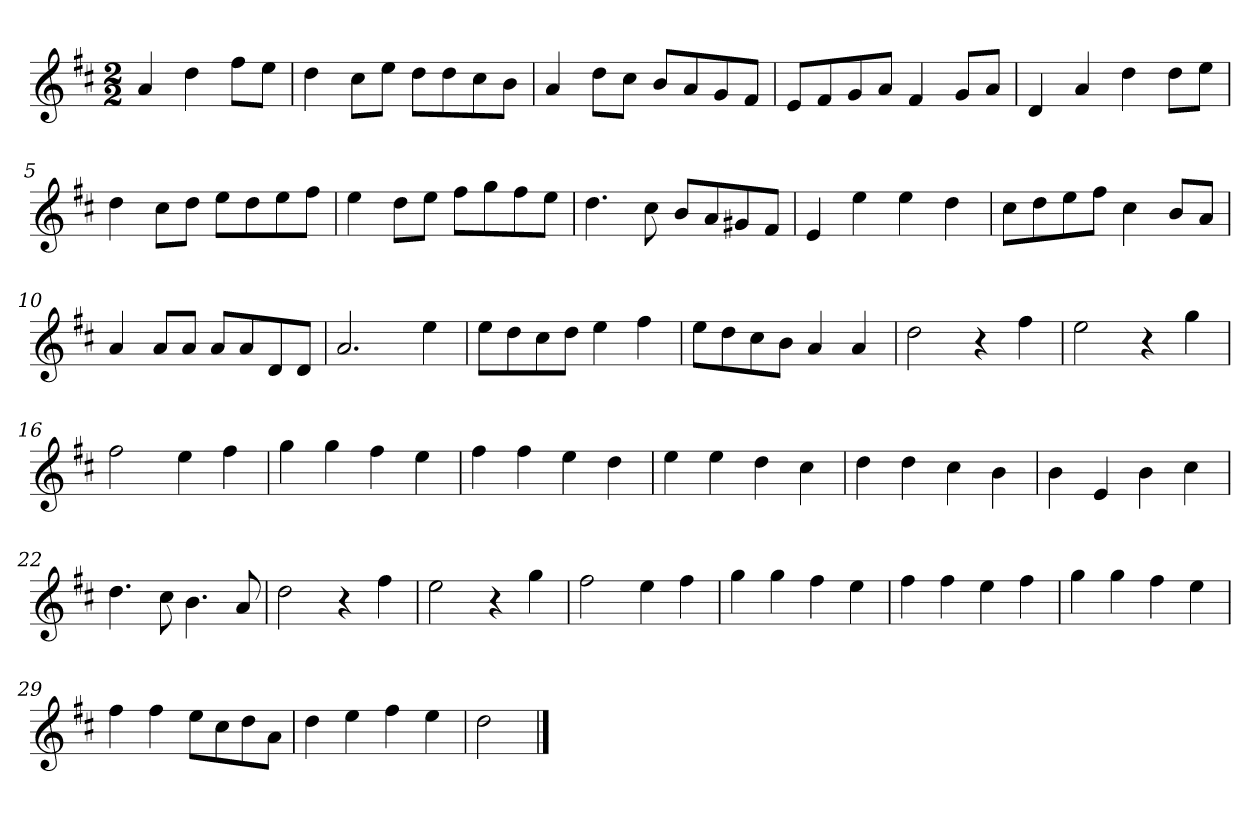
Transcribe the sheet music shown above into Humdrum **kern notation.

**kern
*part1
*staff1
*k[f#c#]
*M2/2
*MM120
=
4a
4dd
8ff#L
8eeJ
=1
4dd
8cc#L
8eeJ
8ddL
8dd
8cc#
8bJ
=2
4a
8ddL
8cc#J
8bL
8a
8g
8f#J
=3
8eL
8f#
8g
8aJ
4f#
8gL
8aJ
=4
4d
4a
4dd
8ddL
8eeJ
=5
4dd
8cc#L
8ddJ
8eeL
8dd
8ee
8ff#J
=6
4ee
8ddL
8eeJ
8ff#L
8gg
8ff#
8eeJ
=7
4.dd
8cc#
8bL
8a
8g#X
8f#J
=8
4e
4ee
4ee
4dd
=9
8cc#L
8dd
8ee
8ff#J
4cc#
8bL
8aJ
=10
4a
8aL
8aJ
8aL
8a
8d
8dJ
=11
2.a
4ee
=12
8eeL
8dd
8cc#
8ddJ
4ee
4ff#
=13
8eeL
8dd
8cc#
8bJ
4a
4a
=14
2dd
4r
4ff#
=15
2ee
4r
4gg
=16
2ff#
4ee
4ff#
=17
4gg
4gg
4ff#
4ee
=18
4ff#
4ff#
4ee
4dd
=19
4ee
4ee
4dd
4cc#
=20
4dd
4dd
4cc#
4b
=21
4b
4e
4b
4cc#
=22
4.dd
8cc#
4.b
8a
=23
2dd
4r
4ff#
=24
2ee
4r
4gg
=25
2ff#
4ee
4ff#
=26
4gg
4gg
4ff#
4ee
=27
4ff#
4ff#
4ee
4ff#
=28
4gg
4gg
4ff#
4ee
=29
4ff#
4ff#
8eeL
8cc#
8dd
8aJ
=30
4dd
4ee
4ff#
4ee
=31
2dd
==
*-
